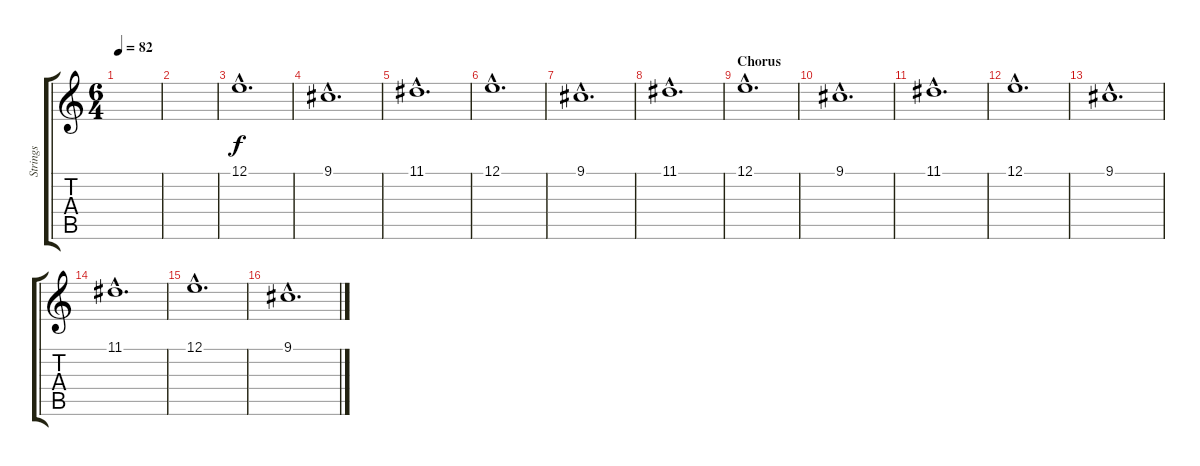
\track ("Strings" "Strings") {instrument stringensemble2}
\staff {score tabs}
\tuning (E4 B3 G3 D3 A2 E2) {hide}
\ts (6 4)
\tempo 82
\clef g2
\ks c
|
|
12.1{hac}.1{d} |
9.1{hac}.1{d} |
11.1{hac}.1{d} |
12.1{hac}.1{d} |
9.1{hac}.1{d} |
11.1{hac}.1{d} |
\section ("" "Chorus")
12.1{hac}.1{d} |
9.1{hac}.1{d} |
11.1{hac}.1{d} |
12.1{hac}.1{d} |
9.1{hac}.1{d} |
11.1{hac}.1{d} |
12.1{hac}.1{d} |
9.1{hac}.1{d}
